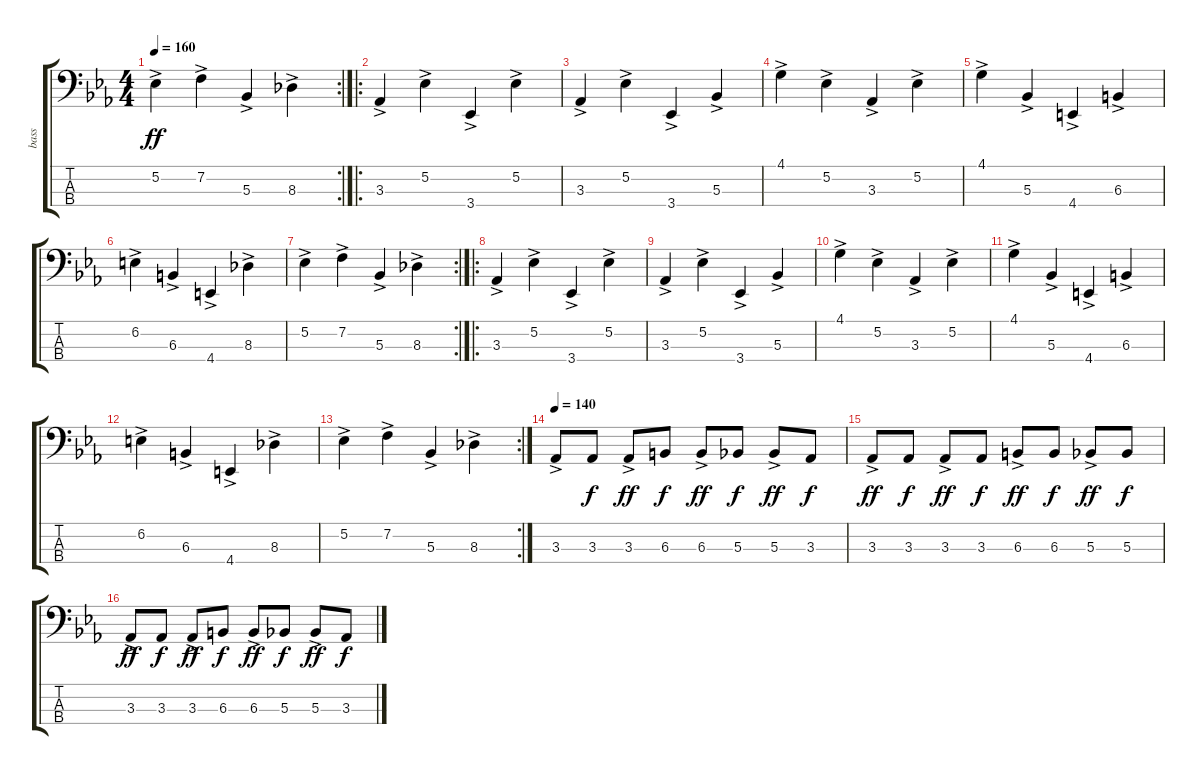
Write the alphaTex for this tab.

\track ("bass" "bass") {instrument electricbassfinger}
\staff {score tabs}
\tuning (Eb2 Bb1 F1 C1) {hide}
\rc 2
\ts (4 4)
\tempo 160
\clef f4
\ks cminor
5.2{ac}.4{dy ff} 7.2{ac}.4 5.3{ac}.4 8.3{ac}.4 |
\ro
3.3{ac}.4 5.2{ac}.4 3.4{ac}.4 5.2{ac}.4 |
3.3{ac}.4 5.2{ac}.4 3.4{ac}.4 5.3{ac}.4 |
4.1{ac}.4 5.2{ac}.4 3.3{ac}.4 5.2{ac}.4 |
4.1{ac}.4 5.3{ac}.4 4.4{ac}.4 6.3{ac}.4 |
6.2{ac}.4 6.3{ac}.4 4.4{ac}.4 8.3{ac}.4 |
\rc 2
5.2{ac}.4 7.2{ac}.4 5.3{ac}.4 8.3{ac}.4 |
\ro
3.3{ac}.4 5.2{ac}.4 3.4{ac}.4 5.2{ac}.4 |
3.3{ac}.4 5.2{ac}.4 3.4{ac}.4 5.3{ac}.4 |
4.1{ac}.4 5.2{ac}.4 3.3{ac}.4 5.2{ac}.4 |
4.1{ac}.4 5.3{ac}.4 4.4{ac}.4 6.3{ac}.4 |
6.2{ac}.4 6.3{ac}.4 4.4{ac}.4 8.3{ac}.4 |
\rc 2
5.2{ac}.4 7.2{ac}.4 5.3{ac}.4 8.3{ac}.4 |
\tempo 140
3.3{ac}.8 3.3.8{dy f} 3.3{ac}.8{dy ff} 6.3.8{dy f} 6.3{ac}.8{dy ff} 5.3.8{dy f} 5.3{ac}.8{dy ff} 3.3.8{dy f} |
3.3{ac}.8{dy ff} 3.3.8{dy f} 3.3{ac}.8{dy ff} 3.3.8{dy f} 6.3{ac}.8{dy ff} 6.3.8{dy f} 5.3{ac}.8{dy ff} 5.3.8{dy f} |
3.3{ac}.8{dy ff} 3.3.8{dy f} 3.3{ac}.8{dy ff} 6.3.8{dy f} 6.3{ac}.8{dy ff} 5.3.8{dy f} 5.3{ac}.8{dy ff} 3.3.8{dy f}
